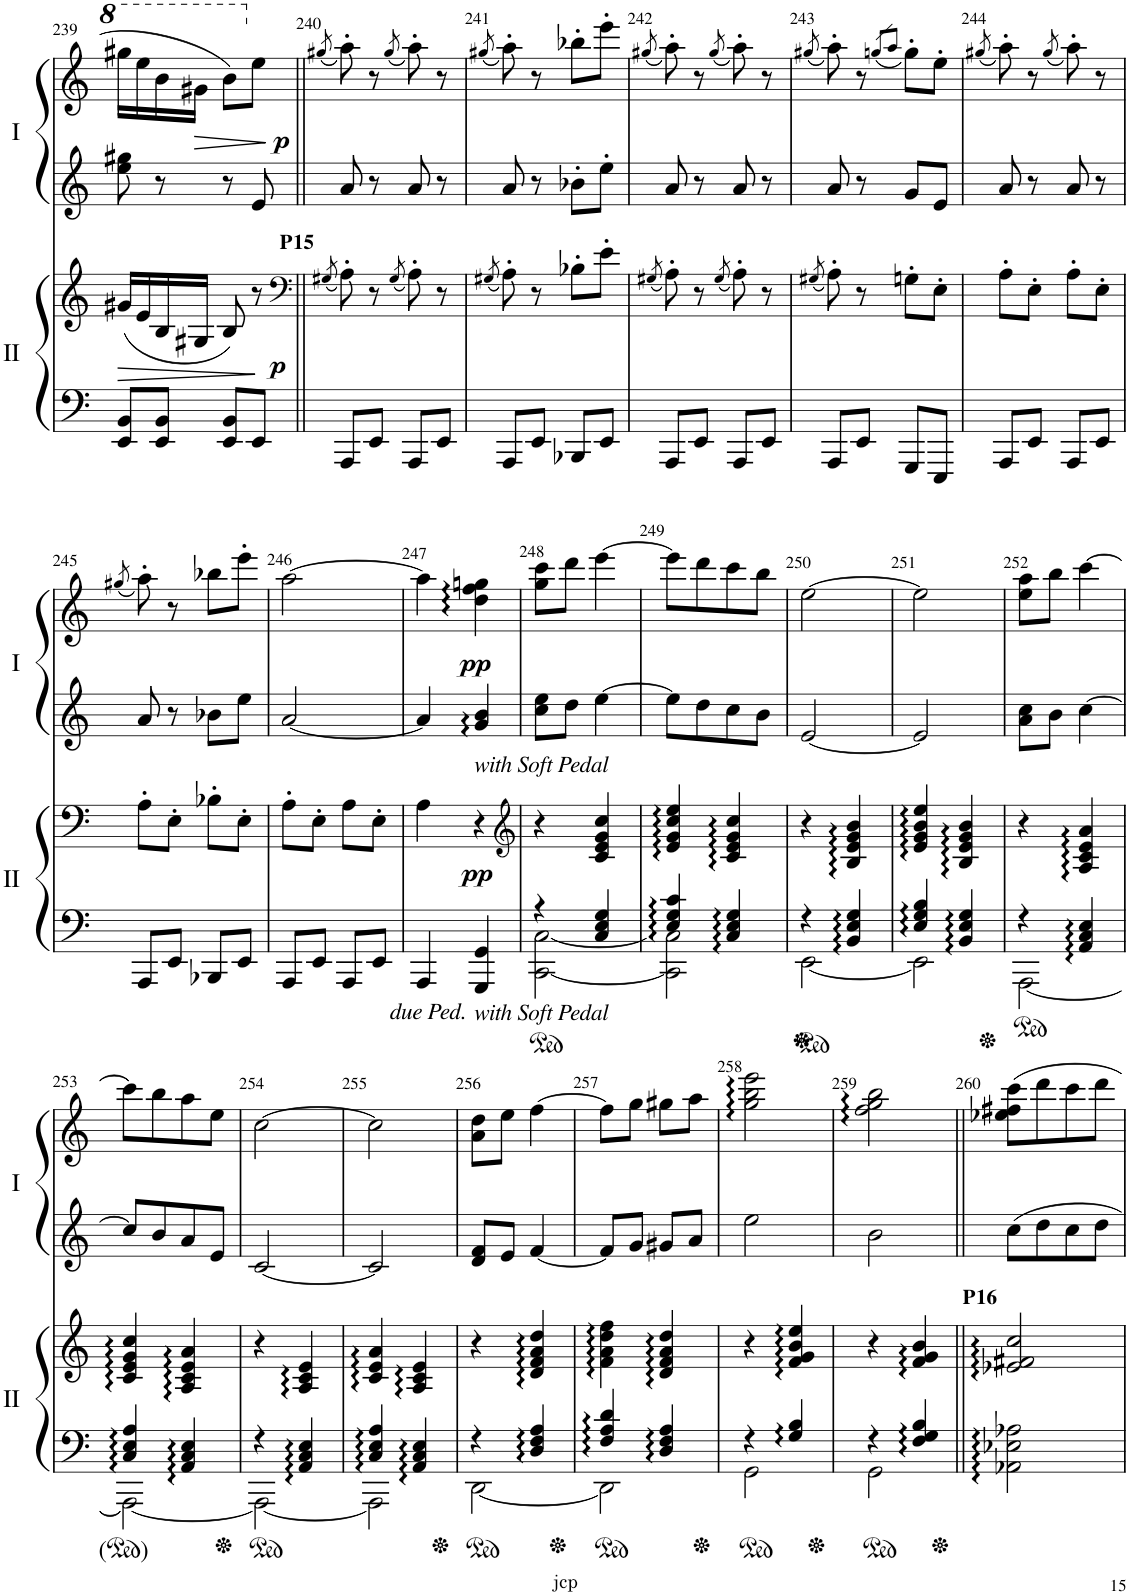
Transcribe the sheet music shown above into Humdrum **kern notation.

**kern	**kern	**dynam	**kern	**kern	**dynam
*part2	*part2	*part2	*part1	*part1	*part1
*staff4	*staff3	*staff3/4	*staff2	*staff1	*staff1/2
*I"Piano II	*	*	*I"Piano I	*	*
*I'II	*	*	*I'I	*	*
!!LO:PB:g=z
*clefF4	*clefG2	*	*clefG2	*clefG2	*
*k[]	*k[]	*	*k[]	*k[]	*
*M2/4	*M2/4	*	*M2/4	*M2/4	*
=239	=239	=239	=239	=239	=239
!	!	!LO:HP:b	!	!	!
8EE/ 8BB/L	(16g#X/LL	>	8ee\ 8gg#X\	16ggg#X\LL	.
.	16e/	.	.	16eee\	.
8EE/ 8BB/J	16B/	.	8r	16bb\	.
!	!	!	!	!	!LO:HP:b
.	16G#X/JJ	.	.	16gg#X\JJ	>
8EE/ 8BB/L	8B/)	.	8r	8bb\L	.
!	!	!LO:DY:b	!	!	!LO:DY:b
8EE/J	8r	p	8e/	8ee\J	p
.	.	]	.	.	]
=240||	=240||	=240||	=240||	=240||	=240||
*	*clefF4	*	*	*	*
.	(8qG#X/	.	.	(8qgg#X/	.
!	!LO:TX:a:B:t=P15	!	!	!	!
8AAA/L	8A'\)	.	8a/	8aa'\)	.
8EE/J	8r	.	8r	8r	.
.	(8qG#/	.	.	(8qgg#/	.
8AAA/L	8A'\)	.	8a/	8aa'\)	.
8EE/J	8r	.	8r	8r	.
=241	=241	=241	=241	=241	=241
.	(8qG#X/	.	.	(8qgg#X/	.
8AAA/L	8A'\)	.	8a/	8aa'\)	.
8EE/J	8r	.	8r	8r	.
8BBB-X/L	8B-X'\L	.	8b-X'\L	8bb-X'\L	.
8EE/J	8e'\J	.	8ee'\J	8eee'\J	.
=242	=242	=242	=242	=242	=242
.	(8qG#X/	.	.	(8qgg#X/	.
8AAA/L	8A'\)	.	8a/	8aa'\)	.
8EE/J	8r	.	8r	8r	.
.	(8qG#/	.	.	(8qgg#/	.
8AAA/L	8A'\)	.	8a/	8aa'\)	.
8EE/J	8r	.	8r	8r	.
=243	=243	=243	=243	=243	=243
.	(8qG#X/	.	.	(8qgg#X/	.
8AAA/L	8A'\)	.	8a/	8aa'\)	.
8EE/J	8r	.	8r	8r	.
.	.	.	.	(8qggn/L	.
.	.	.	.	8qaa/J	.
8GGG/L	8Gn'\L	.	8g/L	8gg'\L)	.
8EEE/J	8E'\J	.	8e/J	8ee'\J	.
=244	=244	=244	=244	=244	=244
.	.	.	.	(8qgg#X/	.
8AAA/L	8A'\L	.	8a/	8aa'\)	.
8EE/J	8E'\J	.	8r	8r	.
.	.	.	.	(8qgg#/	.
8AAA/L	8A'\L	.	8a/	8aa'\)	.
8EE/J	8E'\J	.	8r	8r	.
!!LO:LB:g=z
=245	=245	=245	=245	=245	=245
.	.	.	.	(8qgg#X/	.
8AAA/L	8A'\L	.	8a/	8aa'\)	.
8EE/J	8E'\J	.	8r	8r	.
8BBB-X/L	8B-X'\L	.	8b-X\L	8bb-X\L	.
8EE/J	8E'\J	.	8ee\J	8eee'\J	.
=246	=246	=246	=246	=246	=246
8AAA/L	8A'\L	.	[2a/	[2aa\	.
8EE/J	8E'\J	.	.	.	.
8AAA/L	8A\L	.	.	.	.
8EE/J	8E'\J	.	.	.	.
=247	=247	=247	=247	=247	=247
4AAA/	4A\	.	4a/]	4aa\]	.
!	!	!	!LO:TX:b:i:t=with Soft Pedal	!	!
!LO:TX:b:i:t=with Soft Pedal	!	!	!	!	!
!LO:TX:b:i:t=due Ped.	!	!	!	!	!
!	!	!LO:DY:b	!	!	!LO:DY:b
4GGG/ 4GG/	4r	pp	4g/ 4b/	4dd\ 4ff\ 4ggn\	pp
=248	=248	=248	=248	=248	=248
*	*clefG2	*	*	*	*
*^	*	*	*	*	*
4r	[2CC\ [2C\	4r	.	8cc\ 8ee\L	8gg\ 8ccc\L	.
.	.	.	.	8dd\J	8ddd\J	.
4C/ 4E/ 4G/	.	4c/ 4e/ 4g/ 4cc/	.	[4ee\	[4eee\	.
=249	=249	=249	=249	=249	=249	=249
4E/ 4G/ 4c/	2CC\] 2C\]	4e/ 4g/ 4cc/ 4ee/	.	8ee\L]	8eee\L]	.
.	.	.	.	8dd\	8ddd\	.
4C/ 4E/ 4G/	.	4c/ 4e/ 4g/ 4cc/	.	8cc\	8ccc\	.
.	.	.	.	8b\J	8bb\J	.
=250	=250	=250	=250	=250	=250	=250
4r	[2EE\	4r	.	[2e/	[2ee\	.
4BB/ 4E/ 4G/	.	4B/ 4e/ 4g/ 4b/	.	.	.	.
=251	=251	=251	=251	=251	=251	=251
4E/ 4G/ 4B/	2EE\]	4e/ 4g/ 4b/ 4ee/	.	2e/]	2ee\]	.
4BB/ 4E/ 4G/	.	4B/ 4e/ 4g/ 4b/	.	.	.	.
=252	=252	=252	=252	=252	=252	=252
4r	[2AAA\	4r	.	8a\ 8cc\L	8ee\ 8aa\L	.
.	.	.	.	8b\J	8bb\J	.
4AA/ 4C/ 4E/	.	4A/ 4c/ 4e/ 4a/	.	[4cc\	[4ccc\	.
!!LO:LB:g=z
=253	=253	=253	=253	=253	=253	=253
4C/ 4E/ 4A/	2AAA\_	4c/ 4e/ 4g/ 4cc/	.	8cc/L]	8ccc\L]	.
.	.	.	.	8b/	8bb\	.
4AA/ 4C/ 4E/	.	4A/ 4c/ 4e/ 4a/	.	8a/	8aa\	.
.	.	.	.	8e/J	8ee\J	.
=254	=254	=254	=254	=254	=254	=254
4r	2AAA\_	4r	.	[2c/	[2cc\	.
4AA/ 4C/ 4E/	.	4A/ 4c/ 4e/	.	.	.	.
=255	=255	=255	=255	=255	=255	=255
4C/ 4E/ 4A/	2AAA\]	4c/ 4e/ 4a/	.	2c/]	2cc\]	.
4AA/ 4C/ 4E/	.	4A/ 4c/ 4e/	.	.	.	.
=256	=256	=256	=256	=256	=256	=256
4r	[2DD\	4r	.	8d/ 8f/L	8a\ 8dd\L	.
.	.	.	.	8e/J	8ee\J	.
4D/ 4F/ 4A/	.	4d/ 4f/ 4a/ 4dd/	.	[4f/	[4ff\	.
=257	=257	=257	=257	=257	=257	=257
4F/ 4A/ 4d/	2DD\]	4f\ 4a\ 4dd\ 4ff\	.	8f/L]	8ff\L]	.
.	.	.	.	8g/J	8gg\J	.
4D/ 4F/ 4A/	.	4d/ 4f/ 4a/ 4dd/	.	8g#X/L	8gg#X\L	.
.	.	.	.	8a/J	8aa\J	.
=258	=258	=258	=258	=258	=258	=258
4r	2GG\	4r	.	2ee\	2gg\ 2bb\ 2eee\	.
4G/ 4B/	.	4f/ 4g/ 4b/ 4ee/	.	.	.	.
=259	=259	=259	=259	=259	=259	=259
4r	2GG\	4r	.	2b\	2ff\ 2gg\ 2bb\	.
4F/ 4G/ 4B/	.	4f/ 4g/ 4b/	.	.	.	.
*v	*v	*	*	*	*	*
=260||	=260||	=260||	=260||	=260||	=260||
!	!LO:TX:a:B:t=P16	!	!	!	!
2AA-X\ 2E-X\ 2A-X\	2e-X/ 2f#X/ 2cc/	.	8cc\L	8ee-X\ 8ff#X\ 8ccc\L	.
.	.	.	8dd\	8ddd\	.
.	.	.	8cc\	8ccc\	.
.	.	.	8dd\J	8ddd\J	.
=	=	=	=	=	=
*-	*-	*-	*-	*-	*-
